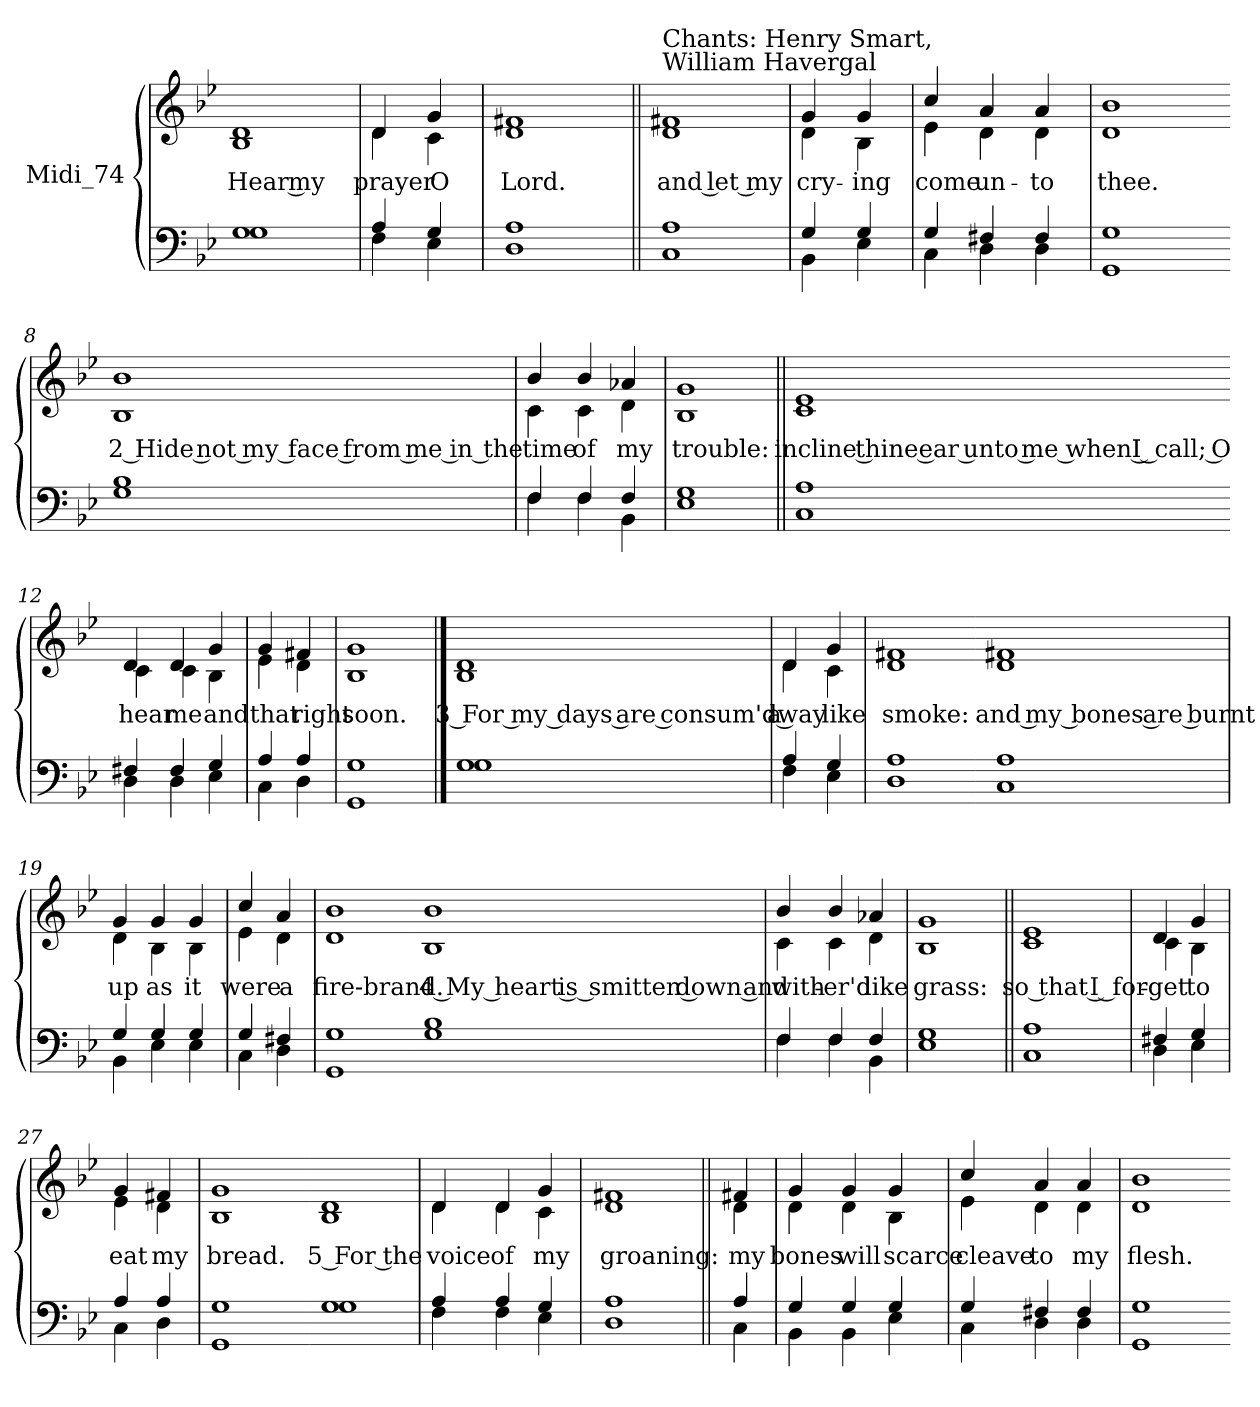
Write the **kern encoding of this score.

**kern	**kern	**text
*part2	*part1	*part1
*staff2	*staff1	*staff1
*I"Midi_74	*I"Midi_74	*
*clefF4	*clefG2	*
*k[b-e-]	*k[b-e-]	*
*B-:	*B-:	*
=1	=1	=1
*^	*	*
!	!	!LO:TX:a:cj:t=Psalm 102	!
!	!	!LO:TX:a:i:cj:t=Domine exaudi	!
!	!	!	!LO:LY:b
*	*	*^	*
1G	1G	1d	1B-	Hear my
=2	=2	=2	=2	=2
!	!	!	!	!LO:LY:b
4A	4F	4d	4d	prayer
!	!	!	!	!LO:LY:b
4G	4E-	4g	4c	O
=3	=3	=3	=3	=3
!	!	!	!	!LO:LY:b
1A	1D	1f#X	1d	Lord.
=4||	=4||	=4||	=4||	=4||
!	!	!LO:TX:a:t=Chants&colon; Henry Smart,\nWilliam Havergal	!	!
!	!	!	!	!LO:LY:b
1A	1C	1f#X	1d	and let my
=5	=5	=5	=5	=5
!	!	!	!	!LO:LY:b
4G	4BB-	4g	4d	cry-
!	!	!	!	!LO:LY:b
4G	4E-	4g	4B-	-ing
=6	=6	=6	=6	=6
!	!	!	!	!LO:LY:b
4G	4C	4cc	4e-	come
!	!	!	!	!LO:LY:b
4F#X	4D	4a	4d	un-
!	!	!	!	!LO:LY:b
4F#	4D	4a	4d	-to
=7	=7	=7	=7	=7
!	!	!	!	!LO:LY:b
1G	1GG	1b-	1d	thee.
!!LO:LB:g=z	!!
=8-	=8-	=8-	=8-	=8-
!	!	!	!	!LO:LY:b
1B-	1G	1b-	1B-	2 Hide not my face from me in the
=9	=9	=9	=9	=9
!	!	!	!	!LO:LY:b
4F	4F	4b-	4c	time
!	!	!	!	!LO:LY:b
4F	4F	4b-	4c	of
!	!	!	!	!LO:LY:b
4F	4BB-	4a-X	4d	my
=10	=10	=10	=10	=10
!	!	!	!	!LO:LY:b
1G	1E-	1g	1B-	trouble:
=11||	=11||	=11||	=11||	=11||
!	!	!	!	!LO:LY:b
1A	1C	1e-	1c	incline thine ear unto me when I call; O
!!LO:LB:g=z	!!
=12-	=12-	=12-	=12-	=12-
!	!	!	!	!LO:LY:b
4F#X	4D	4d	4c	hear
!	!	!	!	!LO:LY:b
4F#	4D	4d	4c	me
!	!	!	!	!LO:LY:b
4G	4E-	4g	4B-	and
=13	=13	=13	=13	=13
!	!	!	!	!LO:LY:b
4A	4C	4g	4e-	that
!	!	!	!	!LO:LY:b
4A	4D	4f#X	4d	right
=14	=14	=14	=14	=14
!	!	!	!	!LO:LY:b
1G	1GG	1g	1B-	soon.
==15	==15	==15	==15	==15
!	!	!	!	!LO:LY:b
1G	1G	1d	1B-	3 For my days are consum'd a-
=16	=16	=16	=16	=16
!	!	!	!	!LO:LY:b
4A	4F	4d	4d	-way
!	!	!	!	!LO:LY:b
4G	4E-	4g	4c	like
=17	=17	=17	=17	=17
!	!	!	!	!LO:LY:b
1A	1D	1f#X	1d	smoke:
!!LO:LB:g=z	!!
=18-	=18-	=18-	=18-	=18-
!	!	!	!	!LO:LY:b
1A	1C	1f#X	1d	and my bones are burnt
=19	=19	=19	=19	=19
!	!	!	!	!LO:LY:b
4G	4BB-	4g	4d	up
!	!	!	!	!LO:LY:b
4G	4E-	4g	4B-	as
!	!	!	!	!LO:LY:b
4G	4E-	4g	4B-	it
=20	=20	=20	=20	=20
!	!	!	!	!LO:LY:b
4G	4C	4cc	4e-	were
!	!	!	!	!LO:LY:b
4F#X	4D	4a	4d	a
=21	=21	=21	=21	=21
!	!	!	!	!LO:LY:b
1G	1GG	1b-	1d	fire-brand.
!!LO:LB:g=z	!!
=22-	=22-	=22-	=22-	=22-
!	!	!	!	!LO:LY:b
1B-	1G	1b-	1B-	4 My heart is smitten down and
=23	=23	=23	=23	=23
!	!	!	!	!LO:LY:b
4F	4F	4b-	4c	with-
!	!	!	!	!LO:LY:b
4F	4F	4b-	4c	-er'd
!	!	!	!	!LO:LY:b
4F	4BB-	4a-X	4d	like
=24	=24	=24	=24	=24
!	!	!	!	!LO:LY:b
1G	1E-	1g	1B-	grass:
=25||	=25||	=25||	=25||	=25||
!	!	!	!	!LO:LY:b
1A	1C	1e-	1c	so that I for-
=26	=26	=26	=26	=26
!	!	!	!	!LO:LY:b
4F#X	4D	4d	4c	-get
!	!	!	!	!LO:LY:b
4G	4E-	4g	4B-	to
=27	=27	=27	=27	=27
!	!	!	!	!LO:LY:b
4A	4C	4g	4e-	eat
!	!	!	!	!LO:LY:b
4A	4D	4f#X	4d	my
=28	=28	=28	=28	=28
!	!	!	!	!LO:LY:b
1G	1GG	1g	1B-	bread.
!!LO:LB:g=z	!!
=29-	=29-	=29-	=29-	=29-
!	!	!	!	!LO:LY:b
1G	1G	1d	1B-	5 For the
=30	=30	=30	=30	=30
!	!	!	!	!LO:LY:b
4A	4F	4d	4d	voice
!	!	!	!	!LO:LY:b
4A	4F	4d	4d	of
!	!	!	!	!LO:LY:b
4G	4E-	4g	4c	my
=31	=31	=31	=31	=31
!	!	!	!	!LO:LY:b
1A	1D	1f#X	1d	groaning:
=32||	=32||	=32||	=32||	=32||
!	!	!	!	!LO:LY:b
4A	4C	4f#X	4d	my
=33	=33	=33	=33	=33
!	!	!	!	!LO:LY:b
4G	4BB-	4g	4d	bones
!	!	!	!	!LO:LY:b
4G	4BB-	4g	4d	will
!	!	!	!	!LO:LY:b
4G	4E-	4g	4B-	scarce
=34	=34	=34	=34	=34
!	!	!	!	!LO:LY:b
4G	4C	4cc	4e-	cleave
!	!	!	!	!LO:LY:b
4F#X	4D	4a	4d	to
!	!	!	!	!LO:LY:b
4F#	4D	4a	4d	my
=35	=35	=35	=35	=35
!	!	!	!	!LO:LY:b
1G	1GG	1b-	1d	flesh.
*v	*v	*	*	*
*	*v	*v	*
=-	=-	=-
*-	*-	*-
